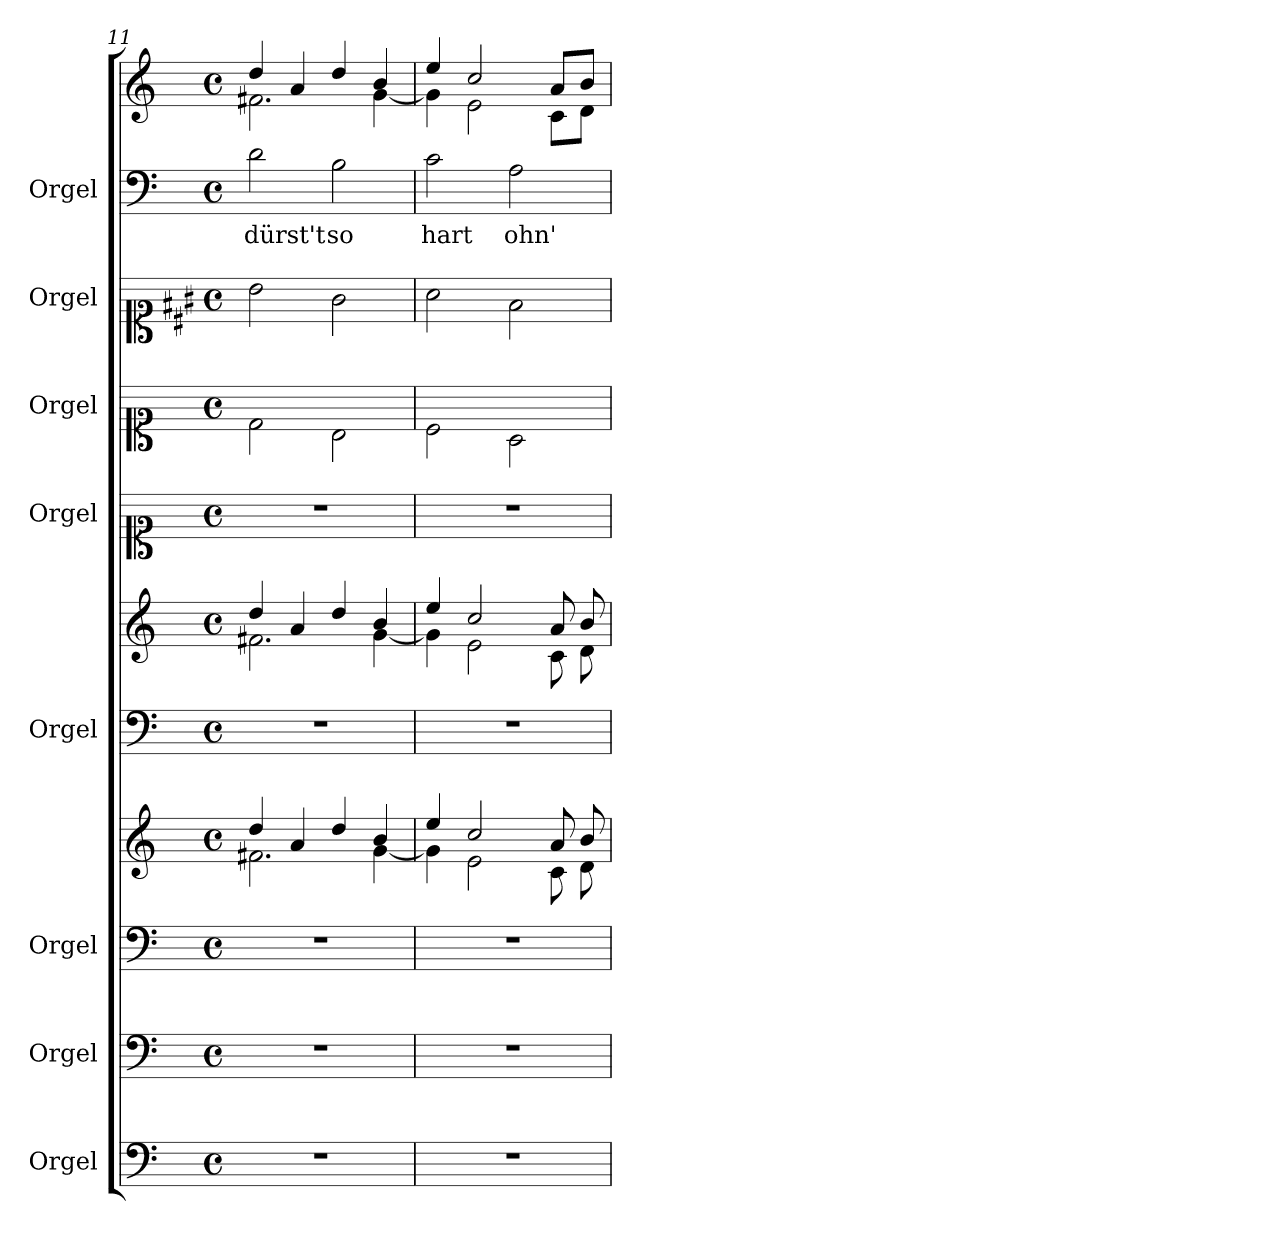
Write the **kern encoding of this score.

**kern	**kern	**kern	**kern	**kern	**kern	**kern	**kern	**kern	**kern	**text	**kern
*part8	*part7	*part6	*part6	*part5	*part5	*part4	*part3	*part2	*part1	*part1	*part1
*staff11	*staff10	*staff9	*staff8	*staff7	*staff6	*staff5	*staff4	*staff3	*staff2	*staff2	*staff1
*I"Orgel	*I"Orgel	*I"Orgel	*	*I"Orgel	*	*I"Orgel	*I"Orgel	*I"Orgel	*I"Orgel	*	*
*clefF4	*clefF4	*clefF4	*clefG2	*clefF4	*clefG2	*clefC1	*clefC1	*clefC1	*clefF4	*	*clefG2
*	*	*	*	*	*	*	*	*ITrd5c9	*	*	*
*k[]	*k[]	*k[]	*k[]	*k[]	*k[]	*k[]	*k[]	*k[]	*k[]	*	*k[]
*M4/4	*M4/4	*M4/4	*M4/4	*M4/4	*M4/4	*M4/4	*M4/4	*M4/4	*M4/4	*	*M4/4
*met(c)	*met(c)	*met(c)	*met(c)	*met(c)	*met(c)	*met(c)	*met(c)	*met(c)	*met(c)	*	*met(c)
=11	=11	=11	=11	=11	=11	=11	=11	=11	=11	=11	=11
*	*	*	*^	*	*^	*	*	*	*	*	*
!	!	!	!	!	!	!	!	!	!	!	!	!LO:LY:b	!
*	*	*	*	*	*	*	*	*	*	*	*	*	*^
1r	1r	1r	4dd/	2.f#X\	1r	4dd/	2.f#X\	1r	2d\	2d\	2d\	dürst't	4dd/	2.f#X\
.	.	.	4a/	.	.	4a/	.	.	.	.	.	.	4a/	.
!	!	!	!	!	!	!	!	!	!	!	!	!LO:LY:b	!	!
.	.	.	4dd/	.	.	4dd/	.	.	2B\	2B\	2B\	so	4dd/	.
.	.	.	4b/	[4g\	.	4b/	[4g\	.	.	.	.	.	4b/	[4g\
=12	=12	=12	=12	=12	=12	=12	=12	=12	=12	=12	=12	=12	=12	=12
!	!	!	!	!	!	!	!	!	!	!	!	!LO:LY:b	!	!
1r	1r	1r	4ee/	4g\]	1r	4ee/	4g\]	1r	2c\	2c\	2c\	hart	4ee/	4g\]
.	.	.	2cc/	2e\	.	2cc/	2e\	.	.	.	.	.	2cc/	2e\
!	!	!	!	!	!	!	!	!	!	!	!	!LO:LY:b	!	!
.	.	.	.	.	.	.	.	.	2A\	2A\	2A\	ohn'	.	.
.	.	.	8a/	8c\	.	8a/	8c\	.	.	.	.	.	8a/L	8c\L
.	.	.	8b/	8d\	.	8b/	8d\	.	.	.	.	.	8b/J	8d\J
*	*	*	*v	*v	*	*v	*v	*	*	*	*	*	*v	*v
=	=	=	=	=	=	=	=	=	=	=	=
*-	*-	*-	*-	*-	*-	*-	*-	*-	*-	*-	*-
